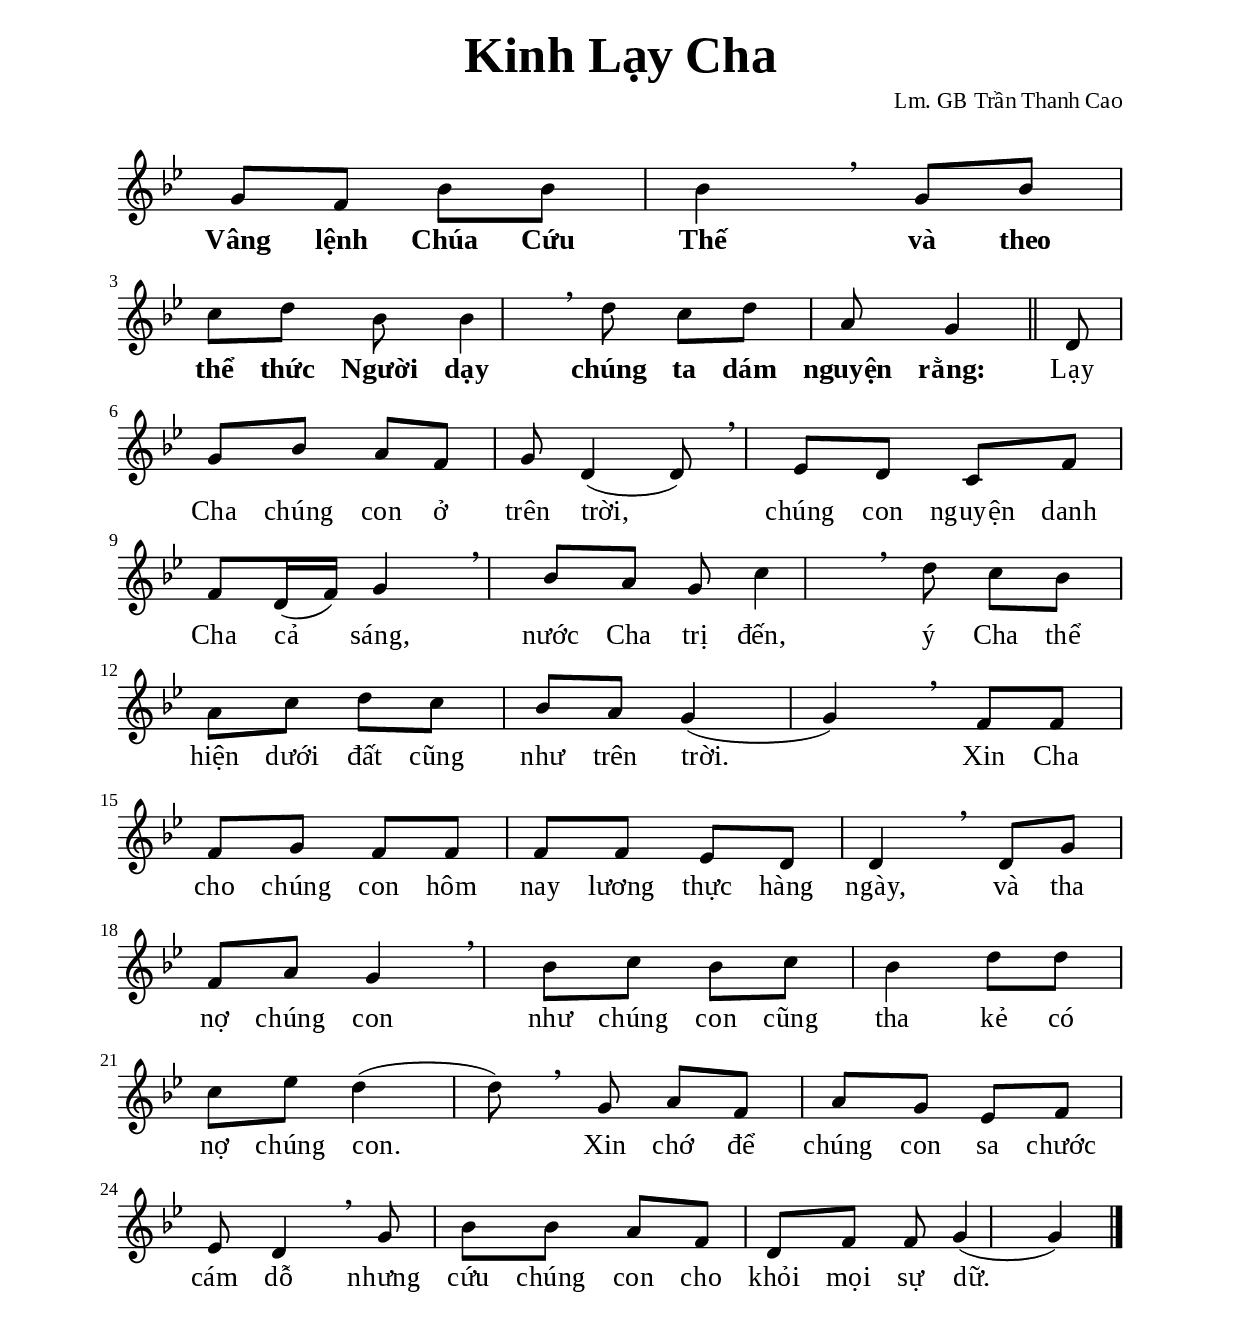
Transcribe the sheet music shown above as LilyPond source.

% Cài đặt chung
\version "2.22.1"
\include "english.ly"

\header {
  title = \markup { \fontsize #3 "Kinh Lạy Cha" }
  poet = " "
  composer = "Lm. GB Trần Thanh Cao"
  arranger = " "
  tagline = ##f
}

% Nhạc phiên khúc
nhacPhienKhucMot = \relative c'' {
  \key bf \major \time 2/4
  g8 f bf bf bf4 \breathe
  g8 bf c d bf bf4 \breathe
  d8 c d a g4 \bar "||"
  d8 g bf a f g d4 (d8) \breathe
  ef d c f f d16 (f) g4 \breathe
  bf8 a g c4 \breathe
  d8 c bf a c d c bf a g4 (g) \breathe
  f8 f f g f f f f ef d d4 \breathe
  d8 g f a g4 \breathe
  bf8 c bf c bf4 d8 d c ef d4 (d8) \breathe
  g,8 a f a g ef f ef d4 \breathe
  g8 bf bf a f d f f g4 (g) \bar "|."
}

% Lời phiên khúc
loiPhienKhucMot = \lyricmode {
  \override LyricText.font-series = #'bold
  Vâng lệnh Chúa Cứu Thế và theo thể thức Người dạy
  chúng ta dám nguyện rằng:
  \override LyricText.font-series = #'normal
  Lạy Cha chúng con ở trên trời,
  chúng con nguyện danh Cha cả sáng,
  nước Cha trị đến,
  ý Cha thể hiện dưới đất cũng như trên trời.
  Xin Cha cho chúng con hôm nay lương thực hàng ngày,
  và tha nợ chúng con
  như chúng con cũng tha kẻ có nợ chúng con.
  Xin chớ để chúng con sa chước cám dỗ
  nhưng cứu chúng con cho khỏi mọi sự dữ.
}


% Dàn trang
\paper {
  #(set-paper-size "a4")
  top-margin = 20\mm
  bottom-margin = 10\mm
  left-margin = 20\mm
  right-margin = 20\mm
  indent = #0
  #(define fonts
    (make-pango-font-tree
      "Liberation Serif"
      "Liberation Serif"
      "Liberation Serif"
      (/ 20 20)))
  page-count = #1
  system-system-spacing = #'((basic-distance . 12.5))
  score-system-spacing = #'((basic-distance . 12.5))
}

\score {
  \new ChoirStaff <<
    \new Staff <<
      \new Voice = beSop \nhacPhienKhucMot
      >>
    \new Lyrics \lyricsto beSop \loiPhienKhucMot
  >>
  \layout {
    \override Staff.TimeSignature.transparent = ##t
    \override Lyrics.LyricText.font-size = #+2
    \override Lyrics.LyricSpace.minimum-distance = #2.5
    \override Score.SpacingSpanner.uniform-stretching = ##t
    \set Score.barAlways = ##t
    \set Score.defaultBarType = ""
  } 
}
